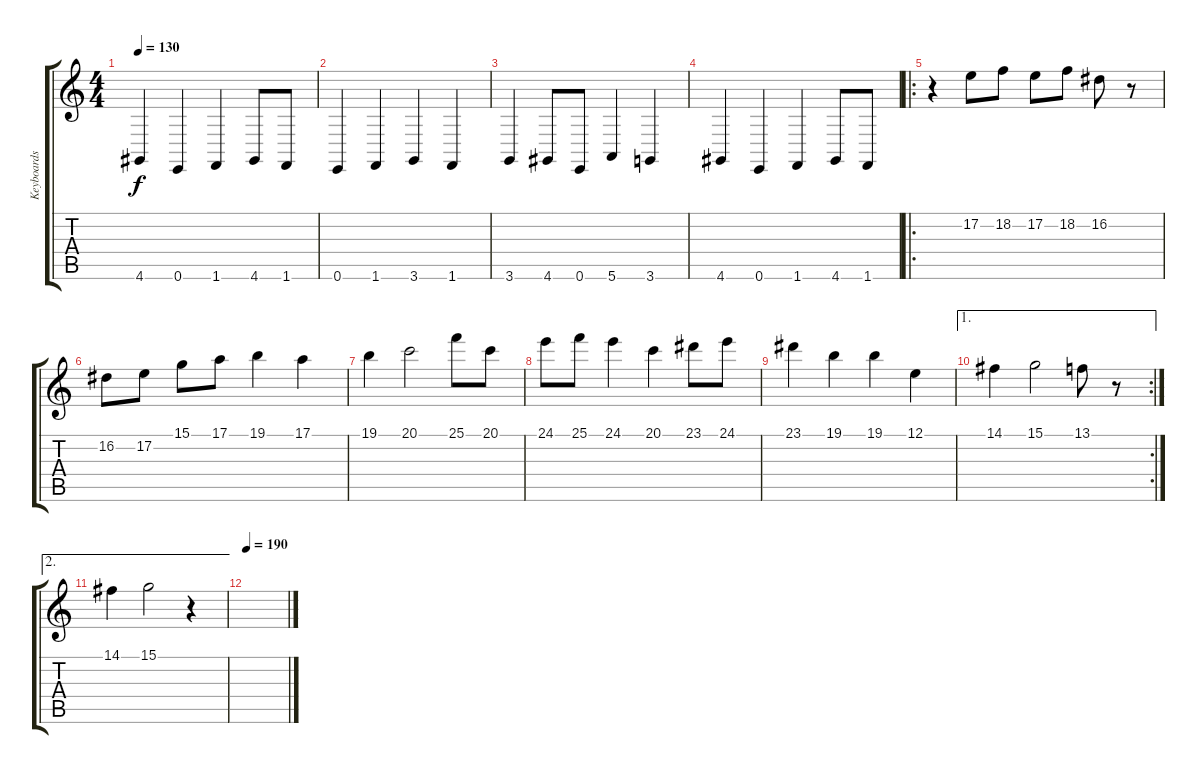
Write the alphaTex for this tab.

\track ("Keyboards" "Keyboards") {instrument brasssection}
\staff {score tabs}
\tuning (E4 B3 G3 D3 A2 E2) {hide}
\ts (4 4)
\tempo 130
\clef g2
\ks c
4.6.4{dy f} 0.6.4 1.6.4 4.6.8 1.6.8 |
0.6.4 1.6.4 3.6.4 1.6.4 |
3.6.4 4.6.8 0.6.8 5.6.4 3.6.4 |
4.6.4 0.6.4 1.6.4 4.6.8 1.6.8 |
\ro
r.4 17.2.8 18.2.8 17.2.8 18.2.8 16.2.8 r.8 |
16.2.8 17.2.8 15.1.8 17.1.8 19.1.4 17.1.4 |
19.1.4 20.1.2 25.1.8 20.1.8 |
24.1.8 25.1.8 24.1.4 20.1.4 23.1.8 24.1.8 |
23.1.4 19.1.4 19.1.4 12.1.4 |
\ae 1
\rc 2
14.1.4 15.1.2 13.1.8 r.8 |
\ae 2
14.1.4 15.1.2 r.4 |
\tempo 190
